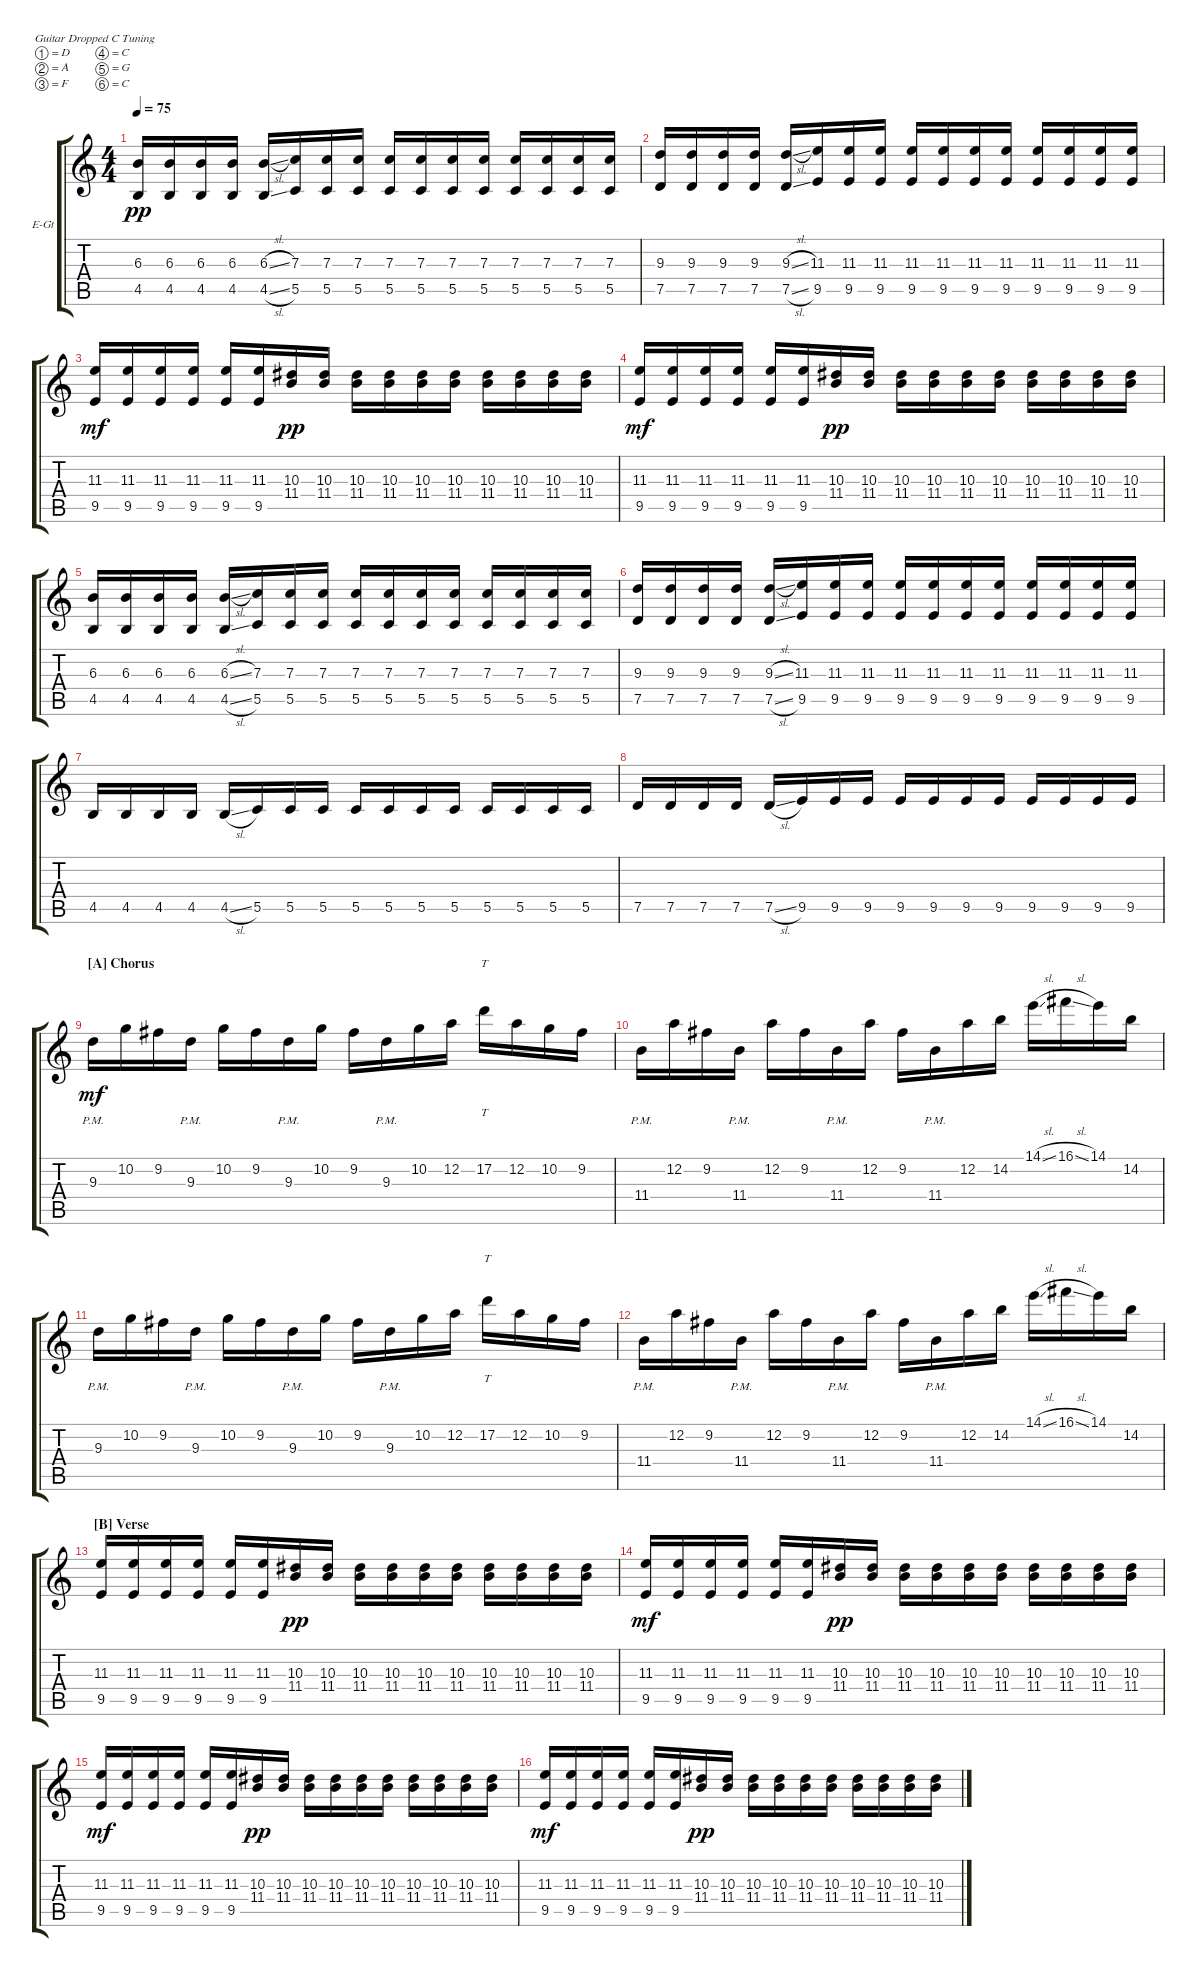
\bracketExtendMode groupsimilarinstruments
\firstSystemTrackNameOrientation horizontal
\otherSystemsTrackNameOrientation horizontal
\track ("Lead Guitar" "E-Gt") {instrument distortionguitar}
\staff {score tabs}
\tuning (D4 A3 F3 C3 G2 C2)
\ts (4 4)
\tempo 75
\clef g2
\ks c
(4.5 6.3).16{dy pp} (4.5 6.3).16 (4.5 6.3).16 (4.5 6.3).16 (4.5{sl} 6.3{sl}).16 (5.5 7.3).16 (5.5 7.3).16 (5.5 7.3).16 (5.5 7.3).16 (5.5 7.3).16 (5.5 7.3).16 (5.5 7.3).16 (5.5 7.3).16 (5.5 7.3).16 (5.5 7.3).16 (5.5 7.3).16 |
(7.5 9.3).16 (7.5 9.3).16 (7.5 9.3).16 (7.5 9.3).16 (7.5{sl} 9.3{sl}).16 (9.5 11.3).16 (9.5 11.3).16 (9.5 11.3).16 (9.5 11.3).16 (9.5 11.3).16 (9.5 11.3).16 (9.5 11.3).16 (9.5 11.3).16 (9.5 11.3).16 (9.5 11.3).16 (9.5 11.3).16 |
(9.5 11.3).16{dy mf} (9.5 11.3).16 (9.5 11.3).16 (9.5 11.3).16 (9.5 11.3).16 (9.5 11.3).16 (11.4 10.3).16{dy pp} (11.4 10.3).16 (11.4 10.3).16 (11.4 10.3).16 (11.4 10.3).16 (11.4 10.3).16 (11.4 10.3).16 (11.4 10.3).16 (11.4 10.3).16 (11.4 10.3).16 |
(9.5 11.3).16{dy mf} (9.5 11.3).16 (9.5 11.3).16 (9.5 11.3).16 (9.5 11.3).16 (9.5 11.3).16 (11.4 10.3).16{dy pp} (11.4 10.3).16 (11.4 10.3).16 (11.4 10.3).16 (11.4 10.3).16 (11.4 10.3).16 (11.4 10.3).16 (11.4 10.3).16 (11.4 10.3).16 (11.4 10.3).16 |
(4.5 6.3).16 (4.5 6.3).16 (4.5 6.3).16 (4.5 6.3).16 (4.5{sl} 6.3{sl}).16 (5.5 7.3).16 (5.5 7.3).16 (5.5 7.3).16 (5.5 7.3).16 (5.5 7.3).16 (5.5 7.3).16 (5.5 7.3).16 (5.5 7.3).16 (5.5 7.3).16 (5.5 7.3).16 (5.5 7.3).16 |
(7.5 9.3).16 (7.5 9.3).16 (7.5 9.3).16 (7.5 9.3).16 (7.5{sl} 9.3{sl}).16 (9.5 11.3).16 (9.5 11.3).16 (9.5 11.3).16 (9.5 11.3).16 (9.5 11.3).16 (9.5 11.3).16 (9.5 11.3).16 (9.5 11.3).16 (9.5 11.3).16 (9.5 11.3).16 (9.5 11.3).16 |
4.5.16 4.5.16 4.5.16 4.5.16 4.5{sl}.16 5.5.16 5.5.16 5.5.16 5.5.16 5.5.16 5.5.16 5.5.16 5.5.16 5.5.16 5.5.16 5.5.16 |
7.5.16 7.5.16 7.5.16 7.5.16 7.5{sl}.16 9.5.16 9.5.16 9.5.16 9.5.16 9.5.16 9.5.16 9.5.16 9.5.16 9.5.16 9.5.16 9.5.16 |
\section ("A" "Chorus")
9.3{pm}.16{dy mf} 10.2.16 9.2.16 9.3{pm}.16 10.2.16 9.2.16 9.3{pm}.16 10.2.16 9.2.16 9.3{pm}.16 10.2.16 12.2.16 17.2.16{tt} 12.2.16 10.2.16 9.2.16 |
11.4{pm}.16 12.2.16 9.2.16 11.4{pm}.16 12.2.16 9.2.16 11.4{pm}.16 12.2.16 9.2.16 11.4{pm}.16 12.2.16 14.2.16 14.1{sl}.16 16.1{sl}.16 14.1.16 14.2.16 |
9.3{pm}.16 10.2.16 9.2.16 9.3{pm}.16 10.2.16 9.2.16 9.3{pm}.16 10.2.16 9.2.16 9.3{pm}.16 10.2.16 12.2.16 17.2.16{tt} 12.2.16 10.2.16 9.2.16 |
11.4{pm}.16 12.2.16 9.2.16 11.4{pm}.16 12.2.16 9.2.16 11.4{pm}.16 12.2.16 9.2.16 11.4{pm}.16 12.2.16 14.2.16 14.1{sl}.16 16.1{sl}.16 14.1.16 14.2.16 |
\section ("B" "Verse")
(9.5 11.3).16 (9.5 11.3).16 (9.5 11.3).16 (9.5 11.3).16 (9.5 11.3).16 (9.5 11.3).16 (11.4 10.3).16{dy pp} (11.4 10.3).16 (11.4 10.3).16 (11.4 10.3).16 (11.4 10.3).16 (11.4 10.3).16 (11.4 10.3).16 (11.4 10.3).16 (11.4 10.3).16 (11.4 10.3).16 |
(9.5 11.3).16{dy mf} (9.5 11.3).16 (9.5 11.3).16 (9.5 11.3).16 (9.5 11.3).16 (9.5 11.3).16 (11.4 10.3).16{dy pp} (11.4 10.3).16 (11.4 10.3).16 (11.4 10.3).16 (11.4 10.3).16 (11.4 10.3).16 (11.4 10.3).16 (11.4 10.3).16 (11.4 10.3).16 (11.4 10.3).16 |
(9.5 11.3).16{dy mf} (9.5 11.3).16 (9.5 11.3).16 (9.5 11.3).16 (9.5 11.3).16 (9.5 11.3).16 (11.4 10.3).16{dy pp} (11.4 10.3).16 (11.4 10.3).16 (11.4 10.3).16 (11.4 10.3).16 (11.4 10.3).16 (11.4 10.3).16 (11.4 10.3).16 (11.4 10.3).16 (11.4 10.3).16 |
(9.5 11.3).16{dy mf} (9.5 11.3).16 (9.5 11.3).16 (9.5 11.3).16 (9.5 11.3).16 (9.5 11.3).16 (11.4 10.3).16{dy pp} (11.4 10.3).16 (11.4 10.3).16 (11.4 10.3).16 (11.4 10.3).16 (11.4 10.3).16 (11.4 10.3).16 (11.4 10.3).16 (11.4 10.3).16 (11.4 10.3).16
